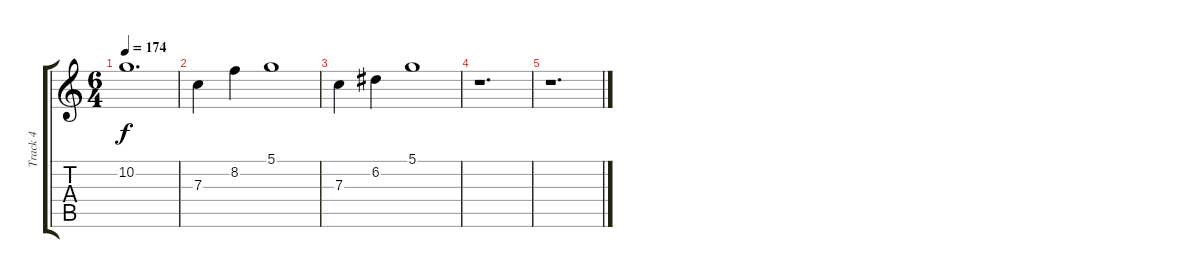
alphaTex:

\track ("Track 4" "Track 4") {instrument electricguitarjazz}
\staff {score tabs}
\tuning (D4 A3 F3 C3 G2 C2) {hide}
\ts (6 4)
\tempo 174
\clef g2
\ks c
10.2{t}.1{d dy f} |
7.3.4 8.2.4 5.1.1 |
7.3.4 6.2.4 5.1.1 |
r.1{d} |
r.1{d}
